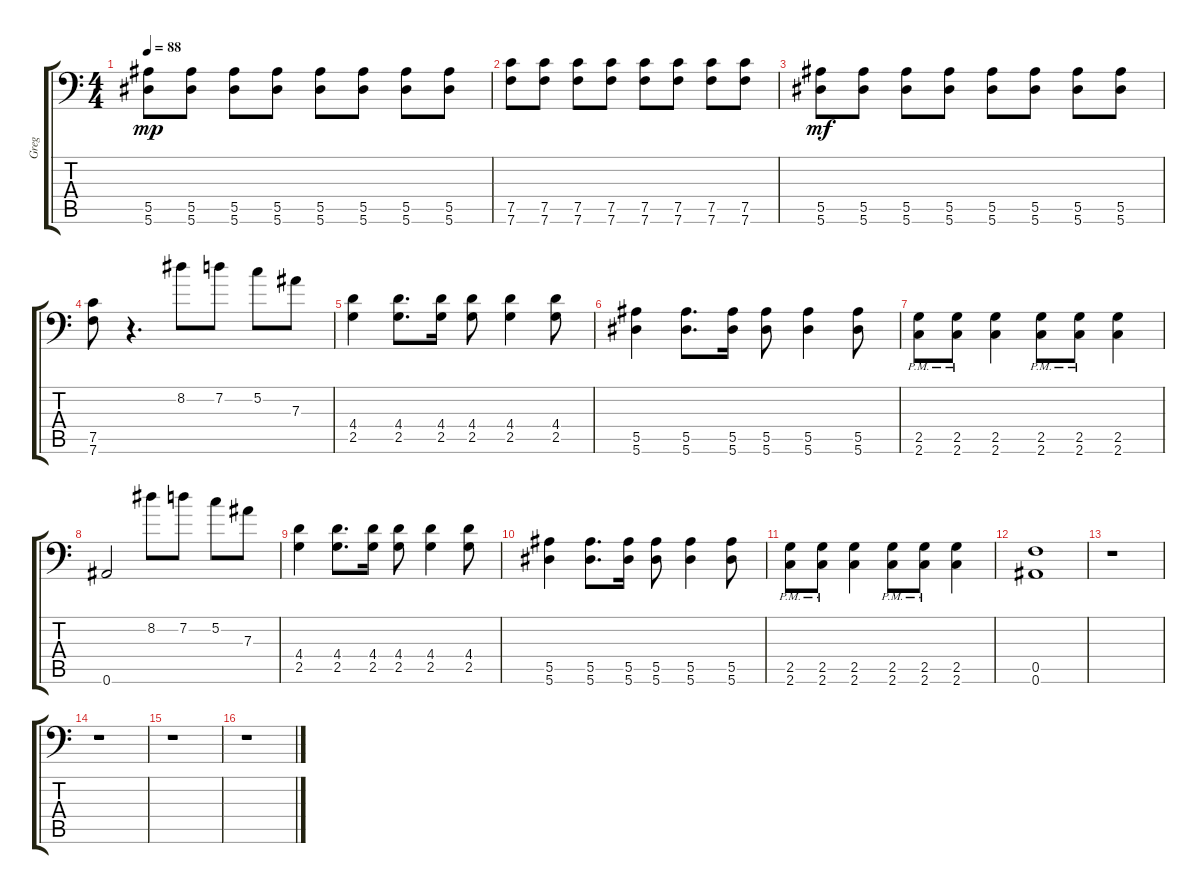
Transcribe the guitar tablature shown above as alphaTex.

\track ("Greg" "Greg") {instrument distortionguitar}
\staff {score tabs}
\tuning (C4 G3 Eb3 Bb2 F2 Bb1) {hide}
\ts (4 4)
\tempo 88
\clef f4
\ks c
(5.5 5.6).8{dy mp volume 8} (5.5 5.6).8 (5.5 5.6).8 (5.5 5.6).8 (5.5 5.6).8 (5.5 5.6).8 (5.5 5.6).8 (5.5 5.6).8 |
(7.5 7.6).8 (7.5 7.6).8 (7.5 7.6).8 (7.5 7.6).8 (7.5 7.6).8 (7.5 7.6).8 (7.5 7.6).8 (7.5 7.6).8 |
(5.5 5.6).8{dy mf} (5.5 5.6).8 (5.5 5.6).8 (5.5 5.6).8 (5.5 5.6).8 (5.5 5.6).8 (5.5 5.6).8 (5.5 5.6).8 |
(7.5 7.6).8 r.4{d} 8.2.8 7.2.8 5.2.8 7.3.8 |
(4.4 2.5).4 (4.4 2.5).8{d} (4.4 2.5).16 (4.4 2.5).8 (4.4 2.5).4 (4.4 2.5).8 |
(5.5 5.6).4 (5.5 5.6).8{d} (5.5 5.6).16 (5.5 5.6).8 (5.5 5.6).4 (5.5 5.6).8 |
(2.5{pm} 2.6{pm}).8 (2.5{pm} 2.6{pm}).8 (2.5 2.6).4 (2.5{pm} 2.6{pm}).8 (2.5{pm} 2.6{pm}).8 (2.5 2.6).4 |
0.6.2 8.2.8 7.2.8 5.2.8 7.3.8 |
(4.4 2.5).4 (4.4 2.5).8{d} (4.4 2.5).16 (4.4 2.5).8 (4.4 2.5).4 (4.4 2.5).8 |
(5.5 5.6).4 (5.5 5.6).8{d} (5.5 5.6).16 (5.5 5.6).8 (5.5 5.6).4 (5.5 5.6).8 |
(2.5{pm} 2.6{pm}).8 (2.5{pm} 2.6{pm}).8 (2.5 2.6).4 (2.5{pm} 2.6{pm}).8 (2.5{pm} 2.6{pm}).8 (2.5 2.6).4 |
(0.5 0.6).1 |
r.1 |
r.1 |
r.1 |
r.1
